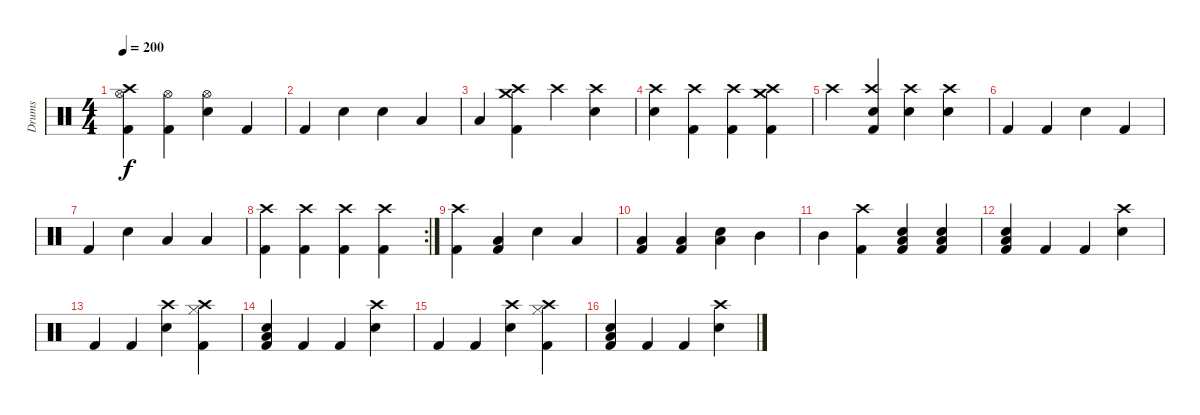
\track ("Drums" "Drums") {instrument percussion}
\staff {score}
\articulation defaults
\ts (4 4)
\tempo 200
\clef neutral
\ks c
("Kick (hit) 2" "Hi-Hat (open)" "Crash high (hit)").4{dy f} ("Hi-Hat (open)" "Kick (hit) 2").4 ("Hi-Hat (open)" "Snare (hit) 2").4 "Kick (hit) 2".4 |
"Kick (hit) 2".4 "Snare (hit) 2".4 "Snare (hit) 2".4 "Low Floor Tom (hit)".4 |
"Low Floor Tom (hit)".4 ("Kick (hit) 2" "Crash medium (hit)" "Crash high (hit)").4 "Crash high (hit)".4 ("Crash high (hit)" "Snare (hit) 2").4 |
("Crash high (hit)" "Snare (hit) 2").4 ("Crash high (hit)" "Kick (hit) 2").4 ("Kick (hit) 2" "Crash high (hit)").4 ("Kick (hit) 2" "Crash medium (hit)" "Crash high (hit)").4 |
"Crash high (hit)".4 ("Crash high (hit)" "Snare (hit) 2" "Kick (hit) 2").4 ("Snare (hit) 2" "Crash high (hit)").4 ("Snare (hit) 2" "Crash high (hit)").4 |
"Kick (hit) 2".4 "Kick (hit) 2".4 "Snare (hit) 2".4 "Kick (hit) 2".4 |
"Kick (hit) 2".4 "Snare (hit) 2".4 "Low Floor Tom (hit)".4 "Low Floor Tom (hit)".4 |
\rc 2
("Crash high (hit)" "Kick (hit) 2").4 ("Kick (hit) 2" "Crash high (hit)").4 ("Crash high (hit)" "Kick (hit) 2").4 ("Kick (hit) 2" "Crash high (hit)").4 |
("Crash high (hit)" "Kick (hit) 2").4 ("Low Floor Tom (hit)" "Kick (hit) 2").4 "Snare (hit) 2".4 "Low Floor Tom (hit)".4 |
("Low Floor Tom (hit)" "Kick (hit) 2").4 ("Low Floor Tom (hit)" "Kick (hit) 2").4 ("Snare (hit) 2" "Low Floor Tom (hit)").4 "Mid Tom (hit)".4 |
"Mid Tom (hit)".4 ("Crash high (hit)" "Kick (hit) 2").4 ("Snare (hit) 2" "Kick (hit) 2" "Low Floor Tom (hit)").4 ("Snare (hit) 2" "Kick (hit) 2" "Low Floor Tom (hit)").4 |
("Snare (hit) 2" "Kick (hit) 2" "Low Floor Tom (hit)").4 "Kick (hit) 2".4 "Kick (hit) 2".4 ("Snare (hit) 2" "Crash high (hit)").4 |
"Kick (hit) 2".4 "Kick (hit) 2".4 ("Snare (hit) 2" "Crash high (hit)").4 ("Crash high (hit)" "Hi-Hat (closed)" "Kick (hit) 2").4 |
("Snare (hit) 2" "Kick (hit) 2" "Low Floor Tom (hit)").4 "Kick (hit) 2".4 "Kick (hit) 2".4 ("Snare (hit) 2" "Crash high (hit)").4 |
"Kick (hit) 2".4 "Kick (hit) 2".4 ("Snare (hit) 2" "Crash high (hit)").4 ("Crash high (hit)" "Hi-Hat (closed)" "Kick (hit) 2").4 |
("Snare (hit) 2" "Kick (hit) 2" "Low Floor Tom (hit)").4 "Kick (hit) 2".4 "Kick (hit) 2".4 ("Snare (hit) 2" "Crash high (hit)").4
